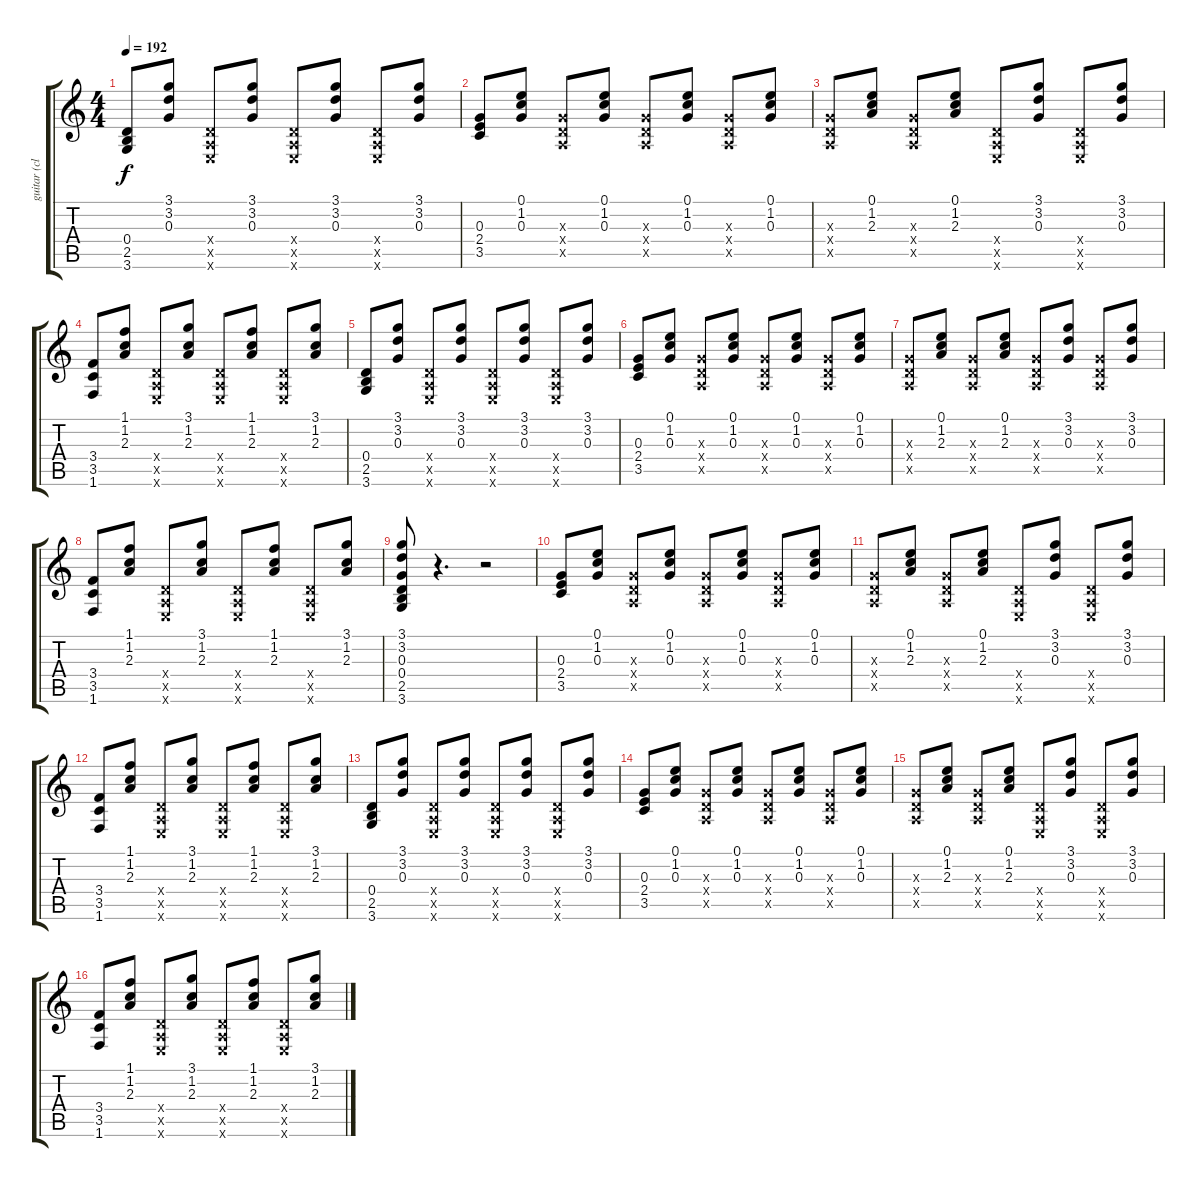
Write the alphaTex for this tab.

\track ("guitar (clean)" "guitar (cl") {instrument electricguitarclean}
\staff {score tabs}
\tuning (E4 B3 G3 D3 A2 E2) {hide}
\ts (4 4)
\tempo 192
\clef g2
\ks c
(0.4 2.5 3.6).8{dy f} (3.1 3.2 0.3).8 (0.4{x} 0.5{x} 0.6{x}).8 (3.1 3.2 0.3).8 (0.4{x} 0.5{x} 0.6{x}).8 (3.1 3.2 0.3).8 (0.4{x} 0.5{x} 0.6{x}).8 (3.1 3.2 0.3).8 |
(0.3 2.4 3.5).8 (0.1 1.2 0.3).8 (0.3{x} 0.4{x} 0.5{x}).8 (0.1 1.2 0.3).8 (0.3{x} 0.4{x} 0.5{x}).8 (0.1 1.2 0.3).8 (0.3{x} 0.4{x} 0.5{x}).8 (0.1 1.2 0.3).8 |
(0.3{x} 0.4{x} 0.5{x}).8 (0.1 1.2 2.3).8 (0.3{x} 0.4{x} 0.5{x}).8 (0.1 1.2 2.3).8 (0.4{x} 0.5{x} 0.6{x}).8 (3.1 3.2 0.3).8 (0.4{x} 0.5{x} 0.6{x}).8 (3.1 3.2 0.3).8 |
(3.4 3.5 1.6).8 (1.1 1.2 2.3).8 (0.4{x} 0.5{x} 0.6{x}).8 (3.1 1.2 2.3).8 (0.4{x} 0.5{x} 0.6{x}).8 (1.1 1.2 2.3).8 (0.4{x} 0.5{x} 0.6{x}).8 (3.1 1.2 2.3).8 |
(0.4 2.5 3.6).8 (3.1 3.2 0.3).8 (0.4{x} 0.5{x} 0.6{x}).8 (3.1 3.2 0.3).8 (0.4{x} 0.5{x} 0.6{x}).8 (3.1 3.2 0.3).8 (0.4{x} 0.5{x} 0.6{x}).8 (3.1 3.2 0.3).8 |
(0.3 2.4 3.5).8 (0.1 1.2 0.3).8 (0.3{x} 0.4{x} 0.5{x}).8 (0.1 1.2 0.3).8 (0.3{x} 0.4{x} 0.5{x}).8 (0.1 1.2 0.3).8 (0.3{x} 0.4{x} 0.5{x}).8 (0.1 1.2 0.3).8 |
(0.3{x} 0.4{x} 0.5{x}).8 (0.1 1.2 2.3).8 (0.3{x} 0.4{x} 0.5{x}).8 (0.1 1.2 2.3).8 (0.3{x} 0.4{x} 0.5{x}).8 (3.1 3.2 0.3).8 (0.3{x} 0.4{x} 0.5{x}).8 (3.1 3.2 0.3).8 |
(3.4 3.5 1.6).8 (1.1 1.2 2.3).8 (0.4{x} 0.5{x} 0.6{x}).8 (3.1 1.2 2.3).8 (0.4{x} 0.5{x} 0.6{x}).8 (1.1 1.2 2.3).8 (0.4{x} 0.5{x} 0.6{x}).8 (3.1 1.2 2.3).8 |
(3.1 3.2 0.3 0.4 2.5 3.6).8 r.4{d} r.2 |
(0.3 2.4 3.5).8 (0.1 1.2 0.3).8 (0.3{x} 0.4{x} 0.5{x}).8 (0.1 1.2 0.3).8 (0.3{x} 0.4{x} 0.5{x}).8 (0.1 1.2 0.3).8 (0.3{x} 0.4{x} 0.5{x}).8 (0.1 1.2 0.3).8 |
(0.3{x} 0.4{x} 0.5{x}).8 (0.1 1.2 2.3).8 (0.3{x} 0.4{x} 0.5{x}).8 (0.1 1.2 2.3).8 (0.4{x} 0.5{x} 0.6{x}).8 (3.1 3.2 0.3).8 (0.4{x} 0.5{x} 0.6{x}).8 (3.1 3.2 0.3).8 |
(3.4 3.5 1.6).8 (1.1 1.2 2.3).8 (0.4{x} 0.5{x} 0.6{x}).8 (3.1 1.2 2.3).8 (0.4{x} 0.5{x} 0.6{x}).8 (1.1 1.2 2.3).8 (0.4{x} 0.5{x} 0.6{x}).8 (3.1 1.2 2.3).8 |
(0.4 2.5 3.6).8 (3.1 3.2 0.3).8 (0.4{x} 0.5{x} 0.6{x}).8 (3.1 3.2 0.3).8 (0.4{x} 0.5{x} 0.6{x}).8 (3.1 3.2 0.3).8 (0.4{x} 0.5{x} 0.6{x}).8 (3.1 3.2 0.3).8 |
(0.3 2.4 3.5).8 (0.1 1.2 0.3).8 (0.3{x} 0.4{x} 0.5{x}).8 (0.1 1.2 0.3).8 (0.3{x} 0.4{x} 0.5{x}).8 (0.1 1.2 0.3).8 (0.3{x} 0.4{x} 0.5{x}).8 (0.1 1.2 0.3).8 |
(0.3{x} 0.4{x} 0.5{x}).8 (0.1 1.2 2.3).8 (0.3{x} 0.4{x} 0.5{x}).8 (0.1 1.2 2.3).8 (0.4{x} 0.5{x} 0.6{x}).8 (3.1 3.2 0.3).8 (0.4{x} 0.5{x} 0.6{x}).8 (3.1 3.2 0.3).8 |
(3.4 3.5 1.6).8 (1.1 1.2 2.3).8 (0.4{x} 0.5{x} 0.6{x}).8 (3.1 1.2 2.3).8 (0.4{x} 0.5{x} 0.6{x}).8 (1.1 1.2 2.3).8 (0.4{x} 0.5{x} 0.6{x}).8 (3.1 1.2 2.3).8
